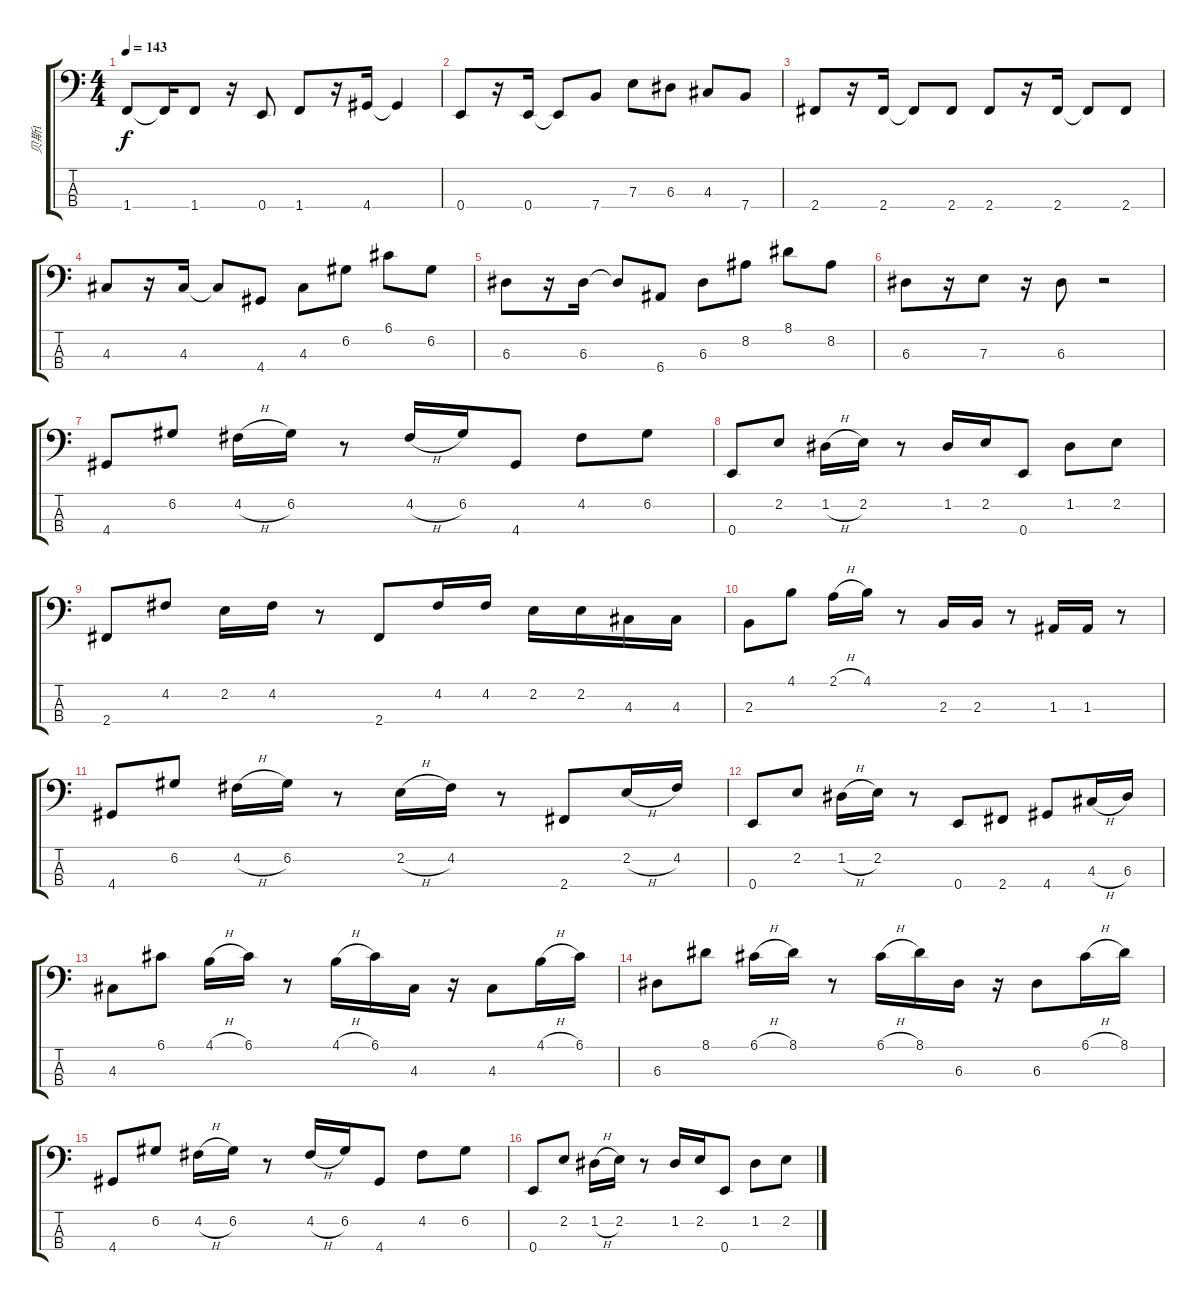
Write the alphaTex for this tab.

\track ("贝斯1" "贝斯1") {instrument electricbassfinger}
\staff {score tabs}
\tuning (G2 D2 A1 E1) {hide}
\ts (4 4)
\tempo 143
\clef f4
\ks c
1.4.8{dy f} 1.4{t}.16 1.4.8 r.16 0.4.8 1.4.8 r.16 4.4.16 4.4{t}.4 |
0.4.8 r.16 0.4.16 0.4{t}.8 7.4.8 7.3.8 6.3.8 4.3.8 7.4.8 |
2.4.8 r.16 2.4.16 2.4{t}.8 2.4.8 2.4.8 r.16 2.4.16 2.4{t}.8 2.4.8 |
4.3.8 r.16 4.3.16 4.3{t}.8 4.4.8 4.3.8 6.2.8 6.1.8 6.2.8 |
6.3.8 r.16 6.3.16 6.3{t}.8 6.4.8 6.3.8 8.2.8 8.1.8 8.2.8 |
6.3.8 r.16 7.3.8 r.16 6.3.8 r.2 |
4.4.8 6.2.8 4.2{h}.16 6.2.16 r.8 4.2{h}.16 6.2.16 4.4.8 4.2.8 6.2.8 |
0.4.8 2.2.8 1.2{h}.16 2.2.16 r.8 1.2.16 2.2.16 0.4.8 1.2.8 2.2.8 |
2.4.8 4.2.8 2.2.16 4.2.16 r.8 2.4.8 4.2.16 4.2.16 2.2.16 2.2.16 4.3.16 4.3.16 |
2.3.8 4.1.8 2.1{h}.16 4.1.16 r.8 2.3.16 2.3.16 r.8 1.3.16 1.3.16 r.8 |
4.4.8 6.2.8 4.2{h}.16 6.2.16 r.8 2.2{h}.16 4.2.16 r.8 2.4.8 2.2{h}.16 4.2.16 |
0.4.8 2.2.8 1.2{h}.16 2.2.16 r.8 0.4.8 2.4.8 4.4.8 4.3{h}.16 6.3.16 |
4.3.8 6.1.8 4.1{h}.16 6.1.16 r.8 4.1{h}.16 6.1.16 4.3.16 r.16 4.3.8 4.1{h}.16 6.1.16 |
6.3.8 8.1.8 6.1{h}.16 8.1.16 r.8 6.1{h}.16 8.1.16 6.3.16 r.16 6.3.8 6.1{h}.16 8.1.16 |
4.4.8 6.2.8 4.2{h}.16 6.2.16 r.8 4.2{h}.16 6.2.16 4.4.8 4.2.8 6.2.8 |
0.4.8 2.2.8 1.2{h}.16 2.2.16 r.8 1.2.16 2.2.16 0.4.8 1.2.8 2.2.8
